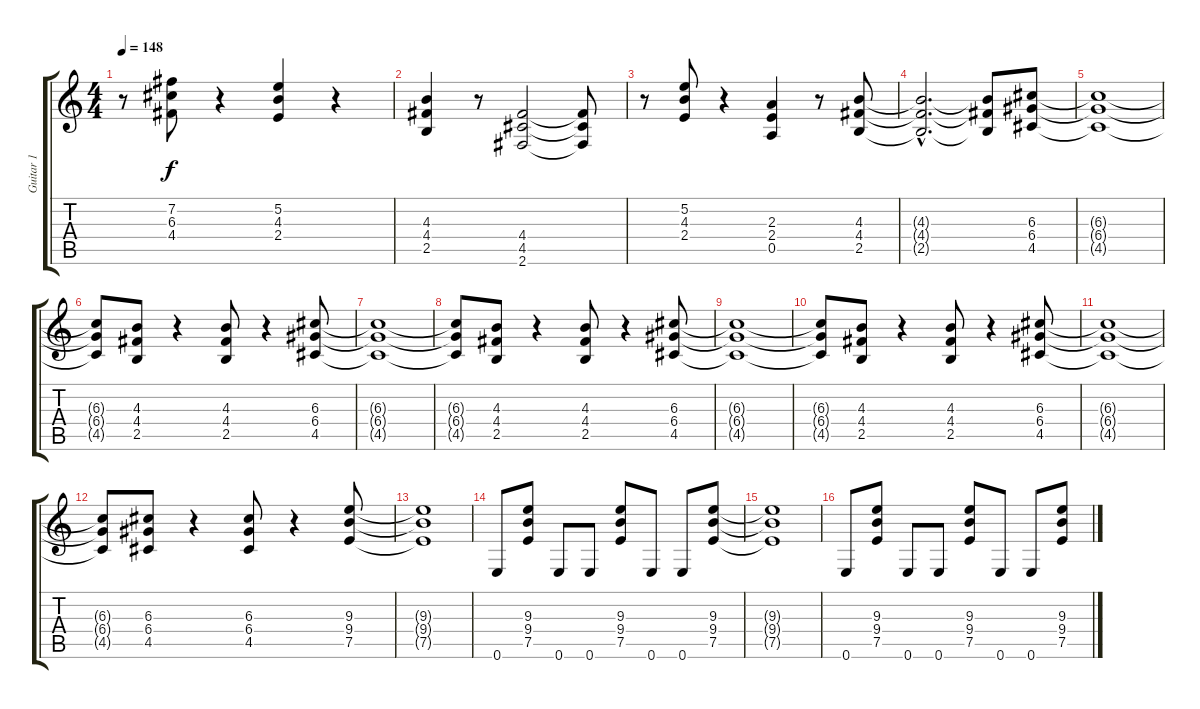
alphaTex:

\track ("Guitar 1" "Guitar 1") {instrument overdrivenguitar}
\staff {score tabs}
\tuning (E4 B3 G3 D3 A2 E2) {hide}
\ts (4 4)
\tempo 148
\clef g2
\ks c
r.8{dy f} (7.2 6.3 4.4).8 r.4 (5.2 4.3 2.4).4 r.4 |
(4.3 4.4 2.5).4 r.8 (4.4 4.5 2.6).2 (4.4{t} 4.5{t} 2.6{t}).8 |
r.8 (5.2 4.3 2.4).8 r.4 (2.3 2.4 0.5).4 r.8 (4.3 4.4 2.5).8 |
(4.3{hac t} 4.4{hac t} 2.5{hac t}).2{d} (4.3{t} 4.4{t} 2.5{t}).8 (6.3 6.4 4.5).8 |
(6.3{t} 6.4{t} 4.5{t}).1 |
(6.3{t} 6.4{t} 4.5{t}).8 (4.3 4.4 2.5).8 r.4 (4.3 4.4 2.5).8 r.4 (6.3 6.4 4.5).8 |
(6.3{t} 6.4{t} 4.5{t}).1 |
(6.3{t} 6.4{t} 4.5{t}).8 (4.3 4.4 2.5).8 r.4 (4.3 4.4 2.5).8 r.4 (6.3 6.4 4.5).8 |
(6.3{t} 6.4{t} 4.5{t}).1 |
(6.3{t} 6.4{t} 4.5{t}).8 (4.3 4.4 2.5).8 r.4 (4.3 4.4 2.5).8 r.4 (6.3 6.4 4.5).8 |
(6.3{t} 6.4{t} 4.5{t}).1 |
(6.3{t} 6.4{t} 4.5{t}).8 (6.3 6.4 4.5).8 r.4 (6.3 6.4 4.5).8 r.4 (9.3 9.4 7.5).8 |
(9.3{t} 9.4{t} 7.5{t}).1 |
0.6.8 (9.3 9.4 7.5).8 0.6.8 0.6.8 (9.3 9.4 7.5).8 0.6.8 0.6.8 (9.3 9.4 7.5).8 |
(9.3{t} 9.4{t} 7.5{t}).1 |
0.6.8 (9.3 9.4 7.5).8 0.6.8 0.6.8 (9.3 9.4 7.5).8 0.6.8 0.6.8 (9.3 9.4 7.5).8
